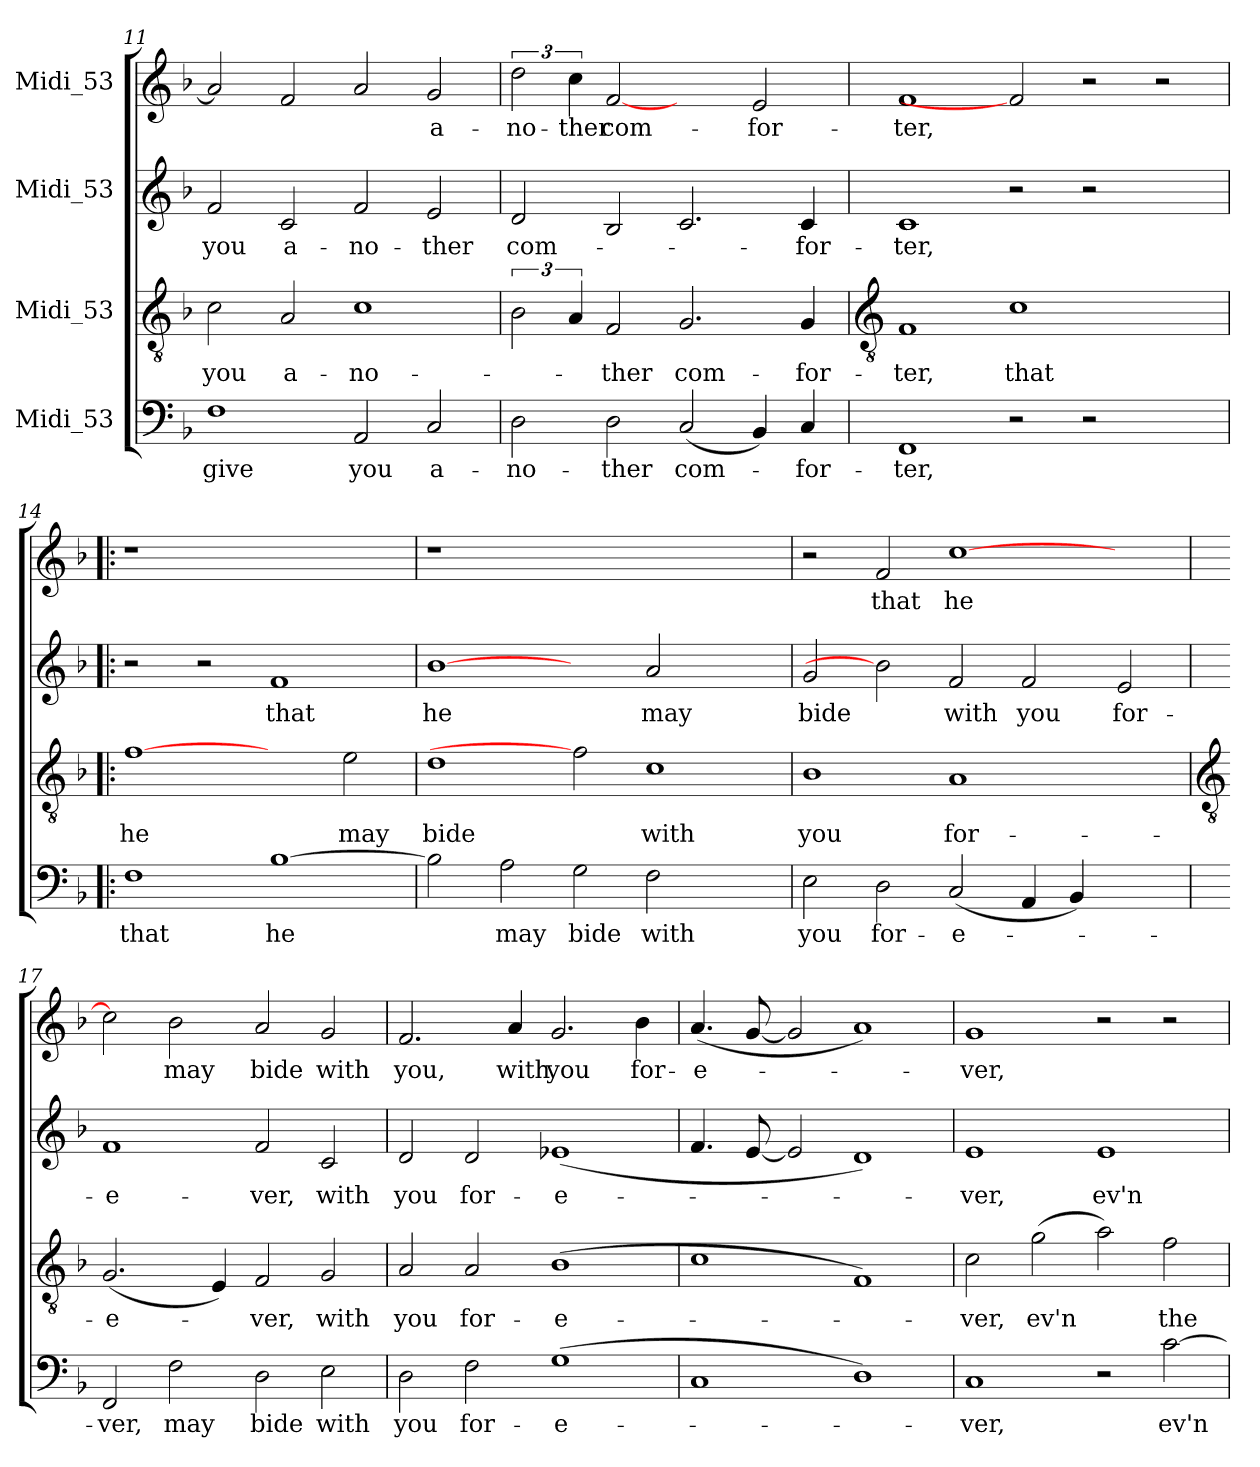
**kern	**text	**kern	**text	**kern	**text	**kern	**text
*part4	*part4	*part3	*part3	*part2	*part2	*part1	*part1
*staff4	*staff4	*staff3	*staff3	*staff2	*staff2	*staff1	*staff1
*I"Midi_53	*	*I"Midi_53	*	*I"Midi_53	*	*I"Midi_53	*
*clefF4	*	*clefGv2	*	*clefG2	*	*clefG2	*
*k[b-]	*	*k[b-]	*	*k[b-]	*	*k[b-]	*
*F:	*	*F:	*	*F:	*	*F:	*
=11	=11	=11	=11	=11	=11	=11	=11
!	!LO:LY:b	!	!LO:LY:b	!	!LO:LY:b	!	!
1F	give	2c\	you	2f/	you	2a/]	.
!	!	!	!LO:LY:b	!	!LO:LY:b	!	!
.	.	2A/	a-	2c/	a-	2f/	.
!	!LO:LY:b	!	!LO:LY:b	!	!LO:LY:b	!	!
2AA/	you	1c	-no-	2f/	-no-	2a/	.
!	!LO:LY:b	!	!	!	!LO:LY:b	!	!LO:LY:b
2C/	a-	.	.	2e/	-ther	2g/	a-
=12	=12	=12	=12	=12	=12	=12	=12
!	!LO:LY:b	!	!	!	!LO:LY:b	!	!LO:LY:b
2D\	-no-	3B-\	.	2d/	com-	3dd\	-no-
!	!	!	!	!	!	!	!LO:LY:b
.	.	6A/	.	.	.	6cc\	-ther
!	!LO:LY:b	!	!LO:LY:b	!	!	!	!LO:LY:b
2D\	-ther	2F/	ther	2B-/	.	[2f	com-
!	!LO:LY:b	!	!LO:LY:b	!	!	!	!
(2C/	com-	2.G/	com-	2.c/	.	2ryy	.
!	!	!	!	!	!	!	!LO:LY:b
4BB-/)	.	.	.	.	.	2e/	-for-
!	!LO:LY:b	!	!LO:LY:b	!	!LO:LY:b	!	!
4C/	for-	4G/	-for-	4c/	-for-	.	.
!!LO:LB:g=z
=13	=13	=13	=13	=13	=13	=13	=13
*	*	*clefGv2	*	*	*	*	*
!	!LO:LY:b	!	!LO:LY:b	!	!LO:LY:b	!	!LO:LY:b
1FF	-ter,	1F	-ter,	1c	-ter,	1f	-ter,
!	!	!	!LO:LY:b	!	!	!	!
2r	.	1c	that	2r	.	2f]	.
2r	.	.	.	2r	.	2r	.
2ryy	.	2ryy	.	2ryy	.	2r	.
=14!|:	=14!|:	=14!|:	=14!|:	=14!|:	=14!|:	=14!|:	=14!|:
!	!LO:LY:b	!	!LO:LY:b	!	!	!	!
1F	that	[1f	he	2r	.	1r	.
.	.	.	.	2r	.	.	.
!	!LO:LY:b	!	!	!	!LO:LY:b	!	!
[1B-	he	2ryy	.	1f	that	1ryy	.
!	!	!	!LO:LY:b	!	!	!	!
.	.	2e\	may	.	.	.	.
=15	=15	=15	=15	=15	=15	=15	=15
!	!	!	!LO:LY:b	!	!LO:LY:b	!	!
2B-\]	.	1d	bide	[1b-	he	1r	.
!	!LO:LY:b	!	!	!	!	!	!
2A\	may	.	.	.	.	.	.
!	!LO:LY:b	!	!	!	!	!	!
2G\	bide	2f]	.	2ryy	.	1.ryy	.
!	!LO:LY:b	!	!LO:LY:b	!	!LO:LY:b	!	!
2F\	with	1c	with	2a/	may	.	.
2ryy	.	.	.	2ryy	.	.	.
=16	=16	=16	=16	=16	=16	=16	=16
!	!LO:LY:b	!	!LO:LY:b	!	!LO:LY:b	!	!
2E\	you	1B-	you	2g/	bide	2r	.
!	!LO:LY:b	!	!	!	!	!	!LO:LY:b
2D\	for-	.	.	2b-]	.	2f/	that
!	!LO:LY:b	!	!LO:LY:b	!	!LO:LY:b	!	!LO:LY:b
(2C/	-e-	1A	for-	2f/	with	[1cc	he
!	!	!	!	!	!LO:LY:b	!	!
4AA/	.	.	.	2f/	you	.	.
4BB-/)	.	.	.	.	.	.	.
!	!	!	!	!	!LO:LY:b	!	!
2ryy	.	2ryy	.	2e/	for-	2ryy	.
!!LO:LB:g=z
=17	=17	=17	=17	=17	=17	=17	=17
*	*	*clefGv2	*	*	*	*	*
!	!LO:LY:b	!	!LO:LY:b	!	!LO:LY:b	!	!
2FF/	ver,	(2.G/	-e-	1f	-e-	2cc\]	.
!	!LO:LY:b	!	!	!	!	!	!LO:LY:b
2F\	may	.	.	.	.	2b-\	may
.	.	4E/)	.	.	.	.	.
!	!LO:LY:b	!	!LO:LY:b	!	!LO:LY:b	!	!LO:LY:b
2D\	bide	2F/	-ver,	2f/	-ver,	2a/	bide
!	!LO:LY:b	!	!LO:LY:b	!	!LO:LY:b	!	!LO:LY:b
2E\	with	2G/	with	2c/	with	2g/	with
=18	=18	=18	=18	=18	=18	=18	=18
!	!LO:LY:b	!	!LO:LY:b	!	!LO:LY:b	!	!LO:LY:b
2D\	you	2A/	you	2d/	you	2.f/	you,
!	!LO:LY:b	!	!LO:LY:b	!	!LO:LY:b	!	!
2F\	for-	2A/	for-	2d/	for-	.	.
!	!	!	!	!	!	!	!LO:LY:b
.	.	.	.	.	.	4a/	with
!	!LO:LY:b	!	!LO:LY:b	!	!LO:LY:b	!	!LO:LY:b
(1G	-e-	(1B-	-e-	(1e-X	-e-	2.g/	you
!	!	!	!	!	!	!	!LO:LY:b
.	.	.	.	.	.	4b-\	for-
=19	=19	=19	=19	=19	=19	=19	=19
!	!	!	!	!	!	!	!LO:LY:b
1C	.	1c	.	4.f/	.	(4.a/	-e-
.	.	.	.	[8e/	.	[8g/	.
.	.	.	.	2e/]	.	2g/]	.
1D)	.	1F)	.	1d)	.	1a)	.
=20	=20	=20	=20	=20	=20	=20	=20
!	!LO:LY:b	!	!LO:LY:b	!	!LO:LY:b	!	!LO:LY:b
1C	ver,	2c\	ver,	1e	ver,	1g	-ver,
!	!	!	!LO:LY:b	!	!	!	!
.	.	(2g\	ev'n	.	.	.	.
!	!	!	!	!	!LO:LY:b	!	!
2r	.	2a\)	.	1e	ev'n	2r	.
!	!LO:LY:b	!	!LO:LY:b	!	!	!	!
[2c\	ev'n	2f\	the	.	.	2r	.
=	=	=	=	=	=	=	=
*-	*-	*-	*-	*-	*-	*-	*-
